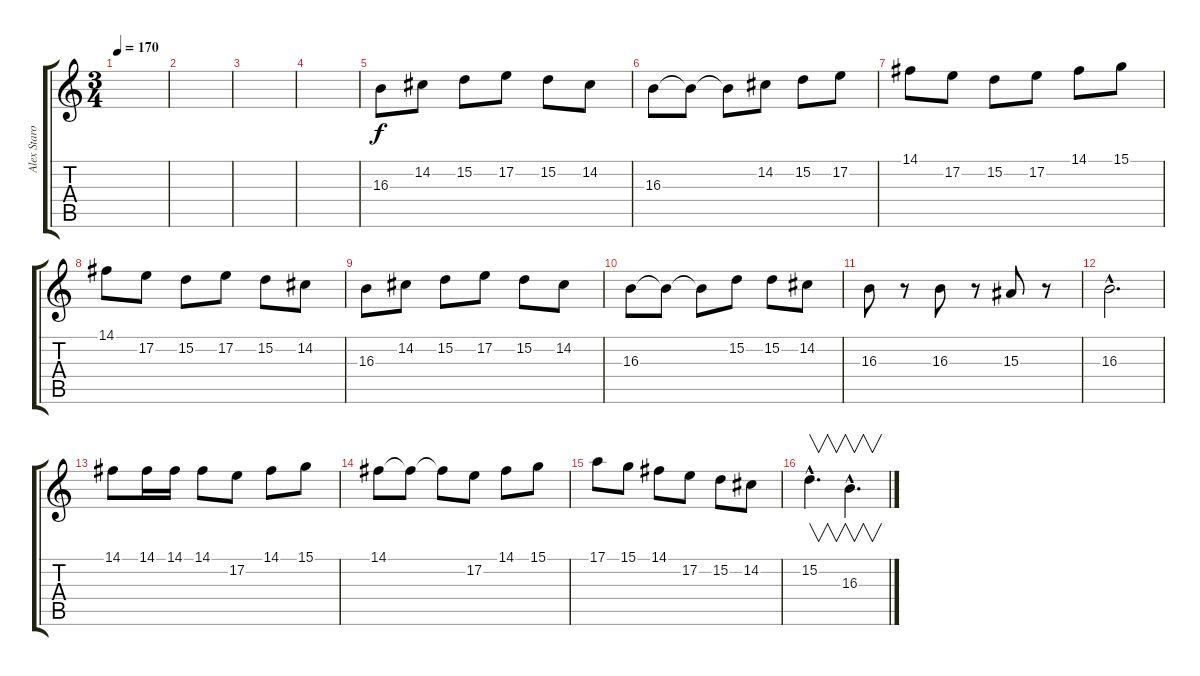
\track ("Alex Staropoli" "Alex Staro") {instrument violin}
\staff {score tabs}
\tuning (E4 B3 G3 D3 A2 E2) {hide}
\ts (3 4)
\tempo 170
\clef g2
\ks c
|
|
|
|
16.3.8 14.2.8 15.2.8 17.2.8 15.2.8 14.2.8 |
16.3.8 16.3{t}.8 16.3{t}.8 14.2.8 15.2.8 17.2.8 |
14.1.8 17.2.8 15.2.8 17.2.8 14.1.8 15.1.8 |
14.1.8 17.2.8 15.2.8 17.2.8 15.2.8 14.2.8 |
16.3.8 14.2.8 15.2.8 17.2.8 15.2.8 14.2.8 |
16.3.8 16.3{t}.8 16.3{t}.8 15.2.8 15.2.8 14.2.8 |
16.3.8 r.8 16.3.8 r.8 15.3.8 r.8 |
16.3{hac}.2{d} |
14.1.8 14.1.16 14.1.16 14.1.8 17.2.8 14.1.8 15.1.8 |
14.1.8 14.1{t}.8 14.1{t}.8 17.2.8 14.1.8 15.1.8 |
17.1.8 15.1.8 14.1.8 17.2.8 15.2.8 14.2.8 |
15.2{hac}.4{v d} 16.3{hac}.4{v d}
